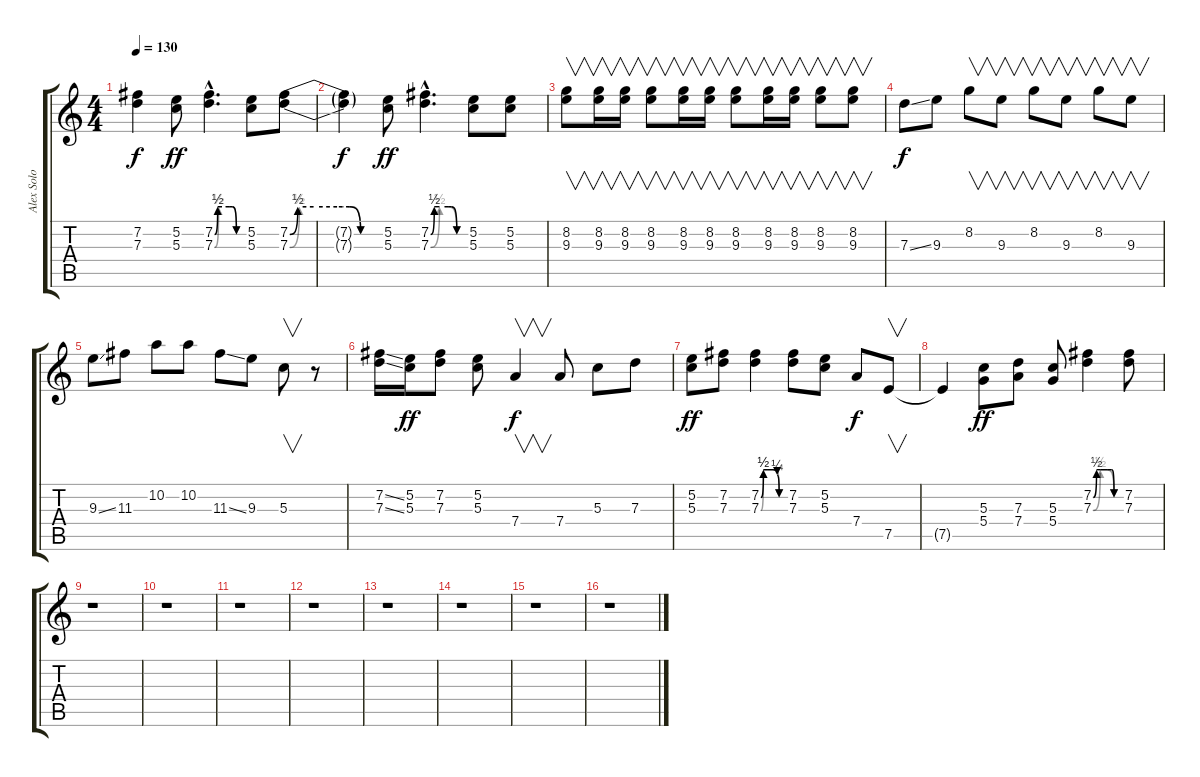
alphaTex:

\track ("Alex Solo" "Alex Solo") {instrument overdrivenguitar}
\staff {score tabs}
\tuning (E4 B3 G3 D3 A2 E2) {hide}
\ts (4 4)
\tempo 130
\clef g2
\ks c
(7.2{t} 7.3{t}).4{dy f} (5.2 5.3).8{dy ff} (7.2{be (custom 0 0 6 2 15 2 30 2 37 2 45 0 60 0) hac} 7.3{be (custom 0 0 8 2 15 2 30 2 36 2 45 0 60 0) hac}).4{d} (5.2 5.3).8 (7.2{be (custom 0 0 5 2 15 2 30 2 38 2 45 0 60 0)} 7.3{be (custom 0 0 6 2 15 2 30 2 39 2 45 0 60 0)}).8 |
(7.2{t} 7.3{t}).4{dy f} (5.2 5.3).8{dy ff} (7.2{be (custom 0 0 6 2 15 2 30 2 36 2 45 0 60 0) hac} 7.3{be (custom 0 0 15 2 30 2 45 0 60 0) hac}).4{d} (5.2 5.3).8 (5.2 5.3).8 |
(8.2 9.3).8{v} (8.2 9.3).16{v} (8.2 9.3).16{v} (8.2 9.3).8{v} (8.2 9.3).16{v} (8.2 9.3).16{v} (8.2 9.3).8{v} (8.2 9.3).16{v} (8.2 9.3).16{v} (8.2 9.3).8{v} (8.2 9.3).8{v} |
7.3{ss}.8{dy f} 9.3.8 8.2.8{v} 9.3.8{v} 8.2.8{v} 9.3.8{v} 8.2.8{v} 9.3.8{v} |
9.3{ss}.8 11.3.8 10.2.8 10.2.8 11.3{ss}.8 9.3.8 5.3.8{v} r.8 |
(7.2{ss} 7.3{ss}).16 (5.2 5.3).16{dy ff} (7.2 7.3).8 (5.2 5.3).8 7.4.4{v dy f} 7.4.8 5.3.8 7.3.8 |
(5.2 5.3).8{dy ff} (7.2 7.3).8 (7.2{be (custom 0 0 6 2 15 2 30 2 40 1 45 0 60 0)} 7.3{be (custom 0 0 6 2 15 2 30 2 37 2 45 0 60 0)}).4 (7.2 7.3).8 (5.2 5.3).8 7.4.8{dy f} 7.5.8{v} |
7.5{t}.4 (5.3 5.4).8{dy ff} (7.3 7.4).8 (5.3 5.4).8 (7.2{be (custom 0 0 7 2 15 2 30 2 40 2 45 0 60 0)} 7.3{be (custom 0 0 15 2 30 2 45 0 60 0)}).4 (7.2 7.3).8 |
r.1 |
r.1 |
r.1 |
r.1 |
r.1 |
r.1 |
r.1 |
r.1
